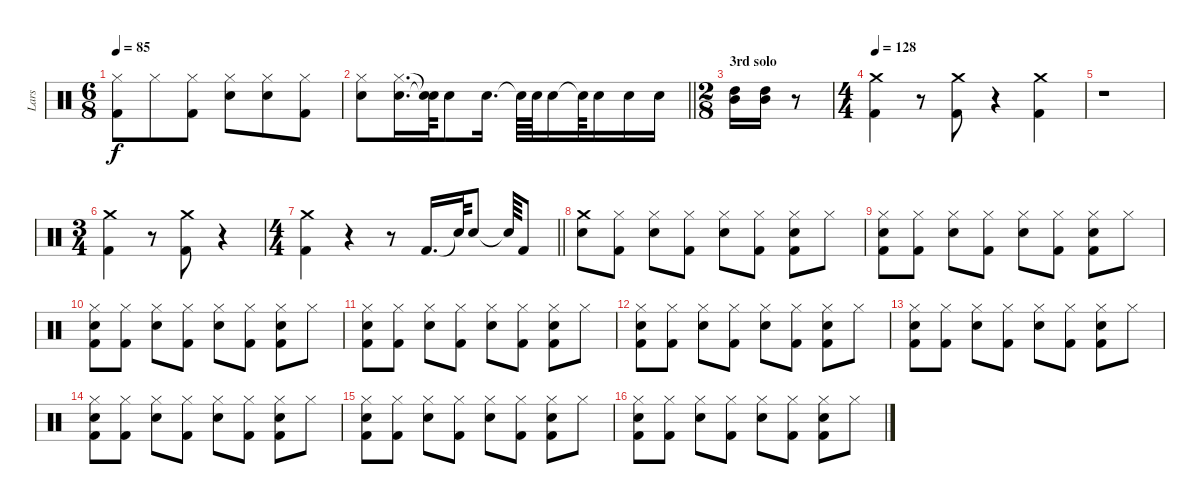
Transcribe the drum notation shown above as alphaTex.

\track ("Lars" "Lars") {instrument percussion}
\staff {score}
\articulation defaults
\ts (6 8)
\tempo 85
\clef neutral
\ks c
("Kick (hit) 2" "Hi-Hat (closed)").8{dy f} "Hi-Hat (closed)".8 ("Kick (hit) 2" "Hi-Hat (closed)").8 ("Snare (hit) 2" "Hi-Hat (closed)").8 ("Hi-Hat (closed)" "Snare (hit) 2").8 ("Kick (hit) 2" "Hi-Hat (closed)").8 |
\barLineRight lightlight
("Hi-Hat (closed)" "Snare (hit) 2").8 ("Hi-Hat (closed)" "Snare (hit) 2").16{d} ("Snare (hit)"{t} "Snare (hit)"{t}).64 "Snare (hit) 2".8 "Snare (hit) 2".16{d} "Snare (hit)"{t}.64 "Snare (hit) 2".64 "Snare (hit) 2".16 "Snare (hit)"{t}.64 "Snare (hit) 2".16 "Snare (hit) 2".16 "Snare (hit) 2".16 |
\ts (2 8)
\section ("" "3rd solo")
("High Tom (hit)" "Mid Tom (hit)").16 ("High Tom (hit)" "Mid Tom (hit)").16 r.8 |
\ts (4 4)
\tempo 128
("Kick (hit) 2" "Crash medium (hit)").4 r.8 ("Kick (hit) 2" "Crash medium (hit)").8 r.4 ("Kick (hit) 2" "Crash medium (hit)").4 |
r.1 |
\ts (3 4)
("Kick (hit) 2" "Crash medium (hit)").4 r.8 ("Kick (hit) 2" "Crash medium (hit)").8 r.4 |
\ts (4 4)
\barLineRight lightlight
("Kick (hit) 2" "Crash medium (hit)").4 r.4 r.8 "Kick (hit) 2".16{d} "Snare (hit)"{t}.64 "Snare (hit) 2".8 "Snare (hit)"{t}.64 "Kick (hit) 2".8 |
("Crash medium (hit)" "Snare (hit) 2").8 ("Kick (hit) 2" "Hi-Hat (closed)").8 ("Snare (hit) 2" "Hi-Hat (closed)").8 ("Kick (hit) 2" "Hi-Hat (closed)").8 ("Hi-Hat (closed)" "Snare (hit) 2").8 ("Hi-Hat (closed)" "Kick (hit) 2").8 ("Snare (hit) 2" "Hi-Hat (closed)" "Kick (hit) 2").8 "Hi-Hat (closed)".8 |
("Kick (hit) 2" "Snare (hit) 2" "Hi-Hat (closed)").8 ("Hi-Hat (closed)" "Kick (hit) 2").8 ("Snare (hit) 2" "Hi-Hat (closed)").8 ("Kick (hit) 2" "Hi-Hat (closed)").8 ("Hi-Hat (closed)" "Snare (hit) 2").8 ("Kick (hit) 2" "Hi-Hat (closed)").8 ("Kick (hit) 2" "Hi-Hat (closed)" "Snare (hit) 2").8 "Hi-Hat (closed)".8 |
("Kick (hit) 2" "Snare (hit) 2" "Hi-Hat (closed)").8 ("Hi-Hat (closed)" "Kick (hit) 2").8 ("Snare (hit) 2" "Hi-Hat (closed)").8 ("Kick (hit) 2" "Hi-Hat (closed)").8 ("Hi-Hat (closed)" "Snare (hit) 2").8 ("Kick (hit) 2" "Hi-Hat (closed)").8 ("Kick (hit) 2" "Hi-Hat (closed)" "Snare (hit) 2").8 "Hi-Hat (closed)".8 |
("Kick (hit) 2" "Snare (hit) 2" "Hi-Hat (closed)").8 ("Hi-Hat (closed)" "Kick (hit) 2").8 ("Snare (hit) 2" "Hi-Hat (closed)").8 ("Kick (hit) 2" "Hi-Hat (closed)").8 ("Hi-Hat (closed)" "Snare (hit) 2").8 ("Kick (hit) 2" "Hi-Hat (closed)").8 ("Kick (hit) 2" "Hi-Hat (closed)" "Snare (hit) 2").8 "Hi-Hat (closed)".8 |
("Kick (hit) 2" "Snare (hit) 2" "Hi-Hat (closed)").8 ("Hi-Hat (closed)" "Kick (hit) 2").8 ("Snare (hit) 2" "Hi-Hat (closed)").8 ("Kick (hit) 2" "Hi-Hat (closed)").8 ("Hi-Hat (closed)" "Snare (hit) 2").8 ("Kick (hit) 2" "Hi-Hat (closed)").8 ("Kick (hit) 2" "Hi-Hat (closed)" "Snare (hit) 2").8 "Hi-Hat (closed)".8 |
("Kick (hit) 2" "Snare (hit) 2" "Hi-Hat (closed)").8 ("Hi-Hat (closed)" "Kick (hit) 2").8 ("Snare (hit) 2" "Hi-Hat (closed)").8 ("Kick (hit) 2" "Hi-Hat (closed)").8 ("Hi-Hat (closed)" "Snare (hit) 2").8 ("Kick (hit) 2" "Hi-Hat (closed)").8 ("Kick (hit) 2" "Hi-Hat (closed)" "Snare (hit) 2").8 "Hi-Hat (closed)".8 |
("Kick (hit) 2" "Snare (hit) 2" "Hi-Hat (closed)").8 ("Hi-Hat (closed)" "Kick (hit) 2").8 ("Snare (hit) 2" "Hi-Hat (closed)").8 ("Kick (hit) 2" "Hi-Hat (closed)").8 ("Hi-Hat (closed)" "Snare (hit) 2").8 ("Kick (hit) 2" "Hi-Hat (closed)").8 ("Kick (hit) 2" "Hi-Hat (closed)" "Snare (hit) 2").8 "Hi-Hat (closed)".8 |
("Kick (hit) 2" "Snare (hit) 2" "Hi-Hat (closed)").8 ("Hi-Hat (closed)" "Kick (hit) 2").8 ("Snare (hit) 2" "Hi-Hat (closed)").8 ("Kick (hit) 2" "Hi-Hat (closed)").8 ("Hi-Hat (closed)" "Snare (hit) 2").8 ("Kick (hit) 2" "Hi-Hat (closed)").8 ("Kick (hit) 2" "Hi-Hat (closed)" "Snare (hit) 2").8 "Hi-Hat (closed)".8 |
("Kick (hit) 2" "Snare (hit) 2" "Hi-Hat (closed)").8 ("Hi-Hat (closed)" "Kick (hit) 2").8 ("Snare (hit) 2" "Hi-Hat (closed)").8 ("Kick (hit) 2" "Hi-Hat (closed)").8 ("Hi-Hat (closed)" "Snare (hit) 2").8 ("Kick (hit) 2" "Hi-Hat (closed)").8 ("Kick (hit) 2" "Hi-Hat (closed)" "Snare (hit) 2").8 "Hi-Hat (closed)".8
